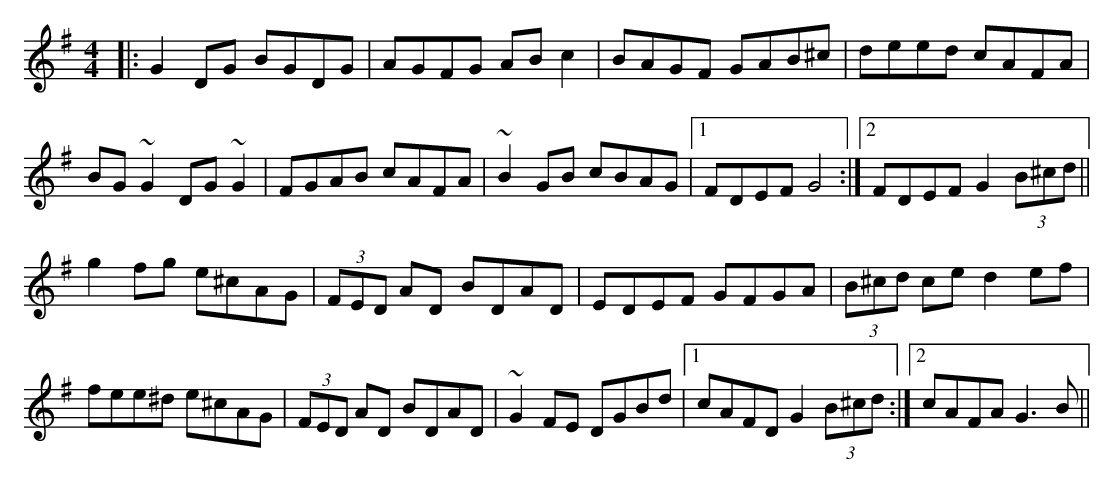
X:1
M:4/4
K:G
|:G2DG BGDG|AGFG ABc2|BAGF GAB^c|deed cAFA|
BG~G2 DG~G2|FGAB cAFA|~B2GB cBAG|1 FDEF G4:|2 FDEF G2(3B^cd||
g2fg e^cAG|(3FED AD BDAD|EDEF GFGA|(3B^cd ce d2ef|
fee^d e^cAG|(3FED AD BDAD|~G2FE DGBd|1 cAFD G2(3B^cd:|2 cAFA G3B||
